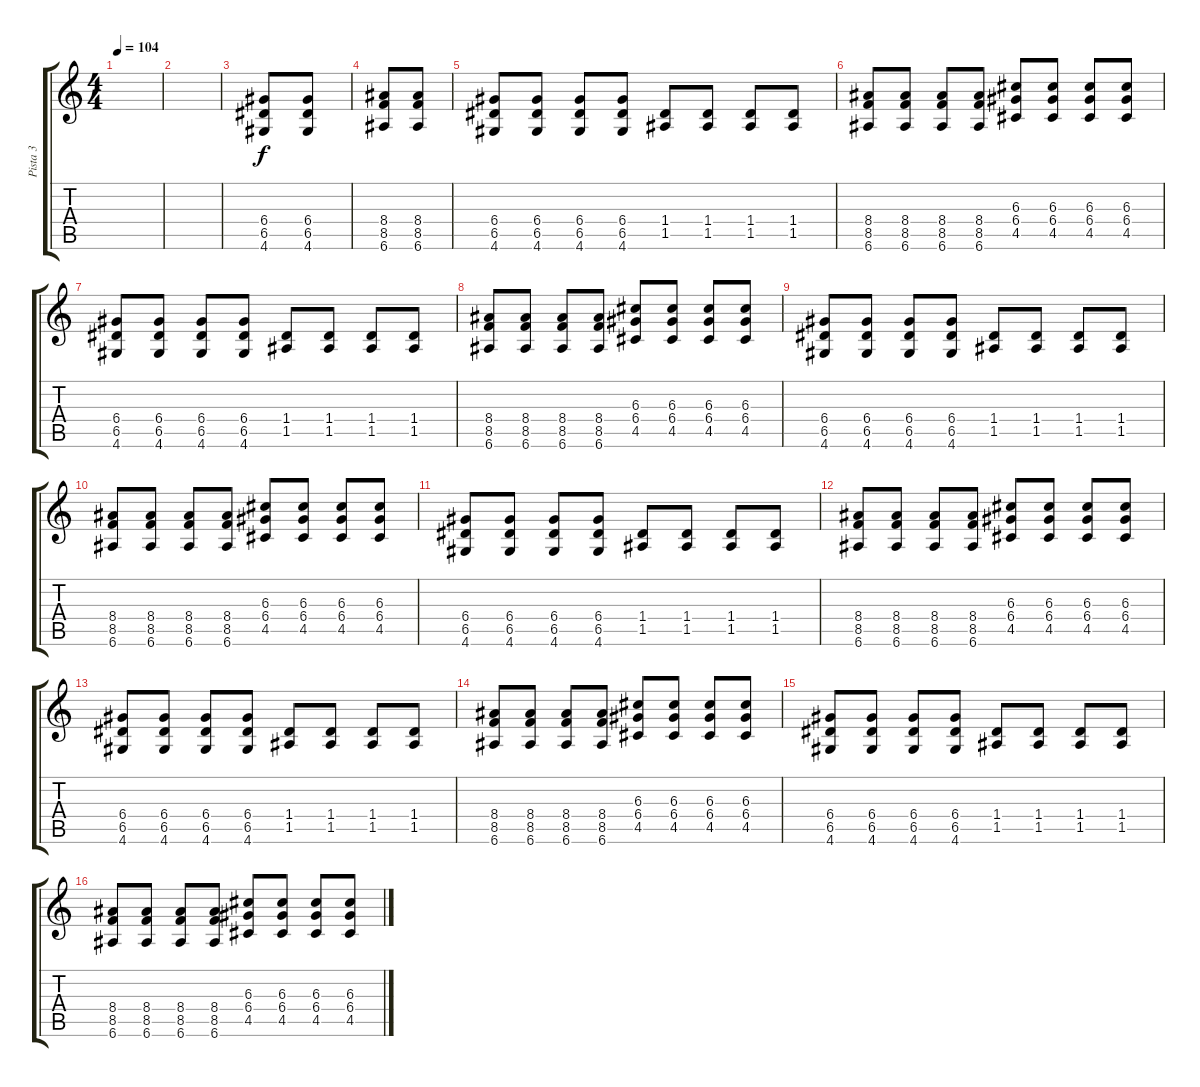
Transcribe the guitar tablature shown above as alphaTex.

\track ("Pista 3" "Pista 3") {instrument distortionguitar}
\staff {score tabs}
\tuning (E4 B3 G3 D3 A2 E2) {hide}
\ts (4 4)
\tempo 104
\clef g2
\ks c
|
|
(6.4 6.5 4.6).8{volume 13} (6.4 6.5 4.6).8 |
(8.4 8.5 6.6).8{volume 13} (8.4 8.5 6.6).8 |
(6.4 6.5 4.6).8 (6.4 6.5 4.6).8 (6.4 6.5 4.6).8 (6.4 6.5 4.6).8 (1.4 1.5).8 (1.4 1.5).8 (1.4 1.5).8 (1.4 1.5).8 |
(8.4 8.5 6.6).8 (8.4 8.5 6.6).8 (8.4 8.5 6.6).8 (8.4 8.5 6.6).8 (6.3 6.4 4.5).8 (6.3 6.4 4.5).8 (6.3 6.4 4.5).8 (6.3 6.4 4.5).8 |
(6.4 6.5 4.6).8 (6.4 6.5 4.6).8 (6.4 6.5 4.6).8 (6.4 6.5 4.6).8 (1.4 1.5).8 (1.4 1.5).8 (1.4 1.5).8 (1.4 1.5).8 |
(8.4 8.5 6.6).8 (8.4 8.5 6.6).8 (8.4 8.5 6.6).8 (8.4 8.5 6.6).8 (6.3 6.4 4.5).8 (6.3 6.4 4.5).8 (6.3 6.4 4.5).8 (6.3 6.4 4.5).8 |
(6.4 6.5 4.6).8 (6.4 6.5 4.6).8 (6.4 6.5 4.6).8 (6.4 6.5 4.6).8 (1.4 1.5).8 (1.4 1.5).8 (1.4 1.5).8 (1.4 1.5).8 |
(8.4 8.5 6.6).8 (8.4 8.5 6.6).8 (8.4 8.5 6.6).8 (8.4 8.5 6.6).8 (6.3 6.4 4.5).8 (6.3 6.4 4.5).8 (6.3 6.4 4.5).8 (6.3 6.4 4.5).8 |
(6.4 6.5 4.6).8 (6.4 6.5 4.6).8 (6.4 6.5 4.6).8 (6.4 6.5 4.6).8 (1.4 1.5).8 (1.4 1.5).8 (1.4 1.5).8 (1.4 1.5).8 |
(8.4 8.5 6.6).8 (8.4 8.5 6.6).8 (8.4 8.5 6.6).8 (8.4 8.5 6.6).8 (6.3 6.4 4.5).8 (6.3 6.4 4.5).8 (6.3 6.4 4.5).8 (6.3 6.4 4.5).8 |
(6.4 6.5 4.6).8 (6.4 6.5 4.6).8 (6.4 6.5 4.6).8 (6.4 6.5 4.6).8 (1.4 1.5).8 (1.4 1.5).8 (1.4 1.5).8 (1.4 1.5).8 |
(8.4 8.5 6.6).8 (8.4 8.5 6.6).8 (8.4 8.5 6.6).8 (8.4 8.5 6.6).8 (6.3 6.4 4.5).8 (6.3 6.4 4.5).8 (6.3 6.4 4.5).8 (6.3 6.4 4.5).8 |
(6.4 6.5 4.6).8 (6.4 6.5 4.6).8 (6.4 6.5 4.6).8 (6.4 6.5 4.6).8 (1.4 1.5).8 (1.4 1.5).8 (1.4 1.5).8 (1.4 1.5).8 |
(8.4 8.5 6.6).8 (8.4 8.5 6.6).8 (8.4 8.5 6.6).8 (8.4 8.5 6.6).8 (6.3 6.4 4.5).8 (6.3 6.4 4.5).8 (6.3 6.4 4.5).8 (6.3 6.4 4.5).8
